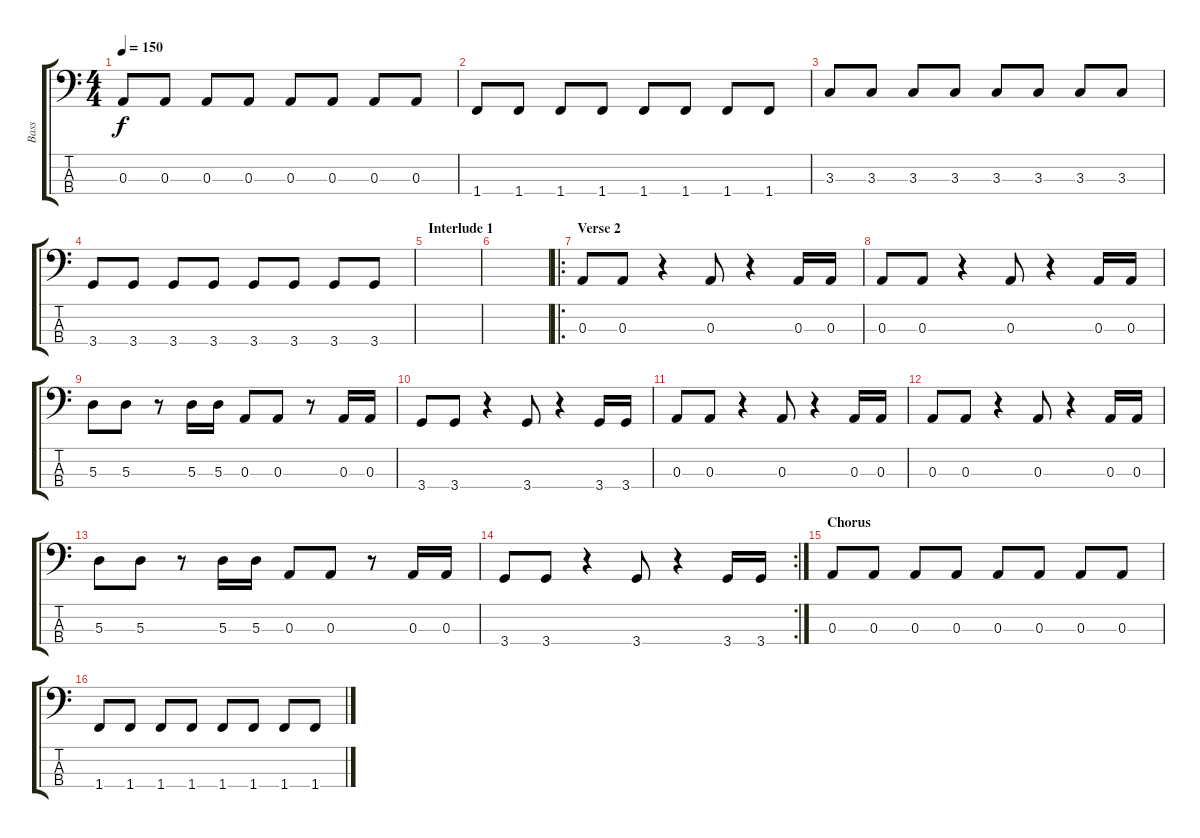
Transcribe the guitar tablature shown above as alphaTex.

\track ("Bass" "Bass") {instrument electricbassfinger}
\staff {score tabs}
\tuning (G2 D2 A1 E1) {hide}
\ts (4 4)
\tempo 150
\clef f4
\ks c
0.3.8{dy f} 0.3.8 0.3.8 0.3.8 0.3.8 0.3.8 0.3.8 0.3.8 |
1.4.8 1.4.8 1.4.8 1.4.8 1.4.8 1.4.8 1.4.8 1.4.8 |
3.3.8 3.3.8 3.3.8 3.3.8 3.3.8 3.3.8 3.3.8 3.3.8 |
3.4.8 3.4.8 3.4.8 3.4.8 3.4.8 3.4.8 3.4.8 3.4.8 |
\section ("" "Interlude 1")
|
|
\ro
\section ("" "Verse 2")
0.3.8 0.3.8 r.4 0.3.8 r.4 0.3.16 0.3.16 |
0.3.8 0.3.8 r.4 0.3.8 r.4 0.3.16 0.3.16 |
5.3.8 5.3.8 r.8 5.3.16 5.3.16 0.3.8 0.3.8 r.8 0.3.16 0.3.16 |
3.4.8 3.4.8 r.4 3.4.8 r.4 3.4.16 3.4.16 |
0.3.8 0.3.8 r.4 0.3.8 r.4 0.3.16 0.3.16 |
0.3.8 0.3.8 r.4 0.3.8 r.4 0.3.16 0.3.16 |
5.3.8 5.3.8 r.8 5.3.16 5.3.16 0.3.8 0.3.8 r.8 0.3.16 0.3.16 |
\rc 2
3.4.8 3.4.8 r.4 3.4.8 r.4 3.4.16 3.4.16 |
\section ("" "Chorus")
0.3.8 0.3.8 0.3.8 0.3.8 0.3.8 0.3.8 0.3.8 0.3.8 |
1.4.8 1.4.8 1.4.8 1.4.8 1.4.8 1.4.8 1.4.8 1.4.8
